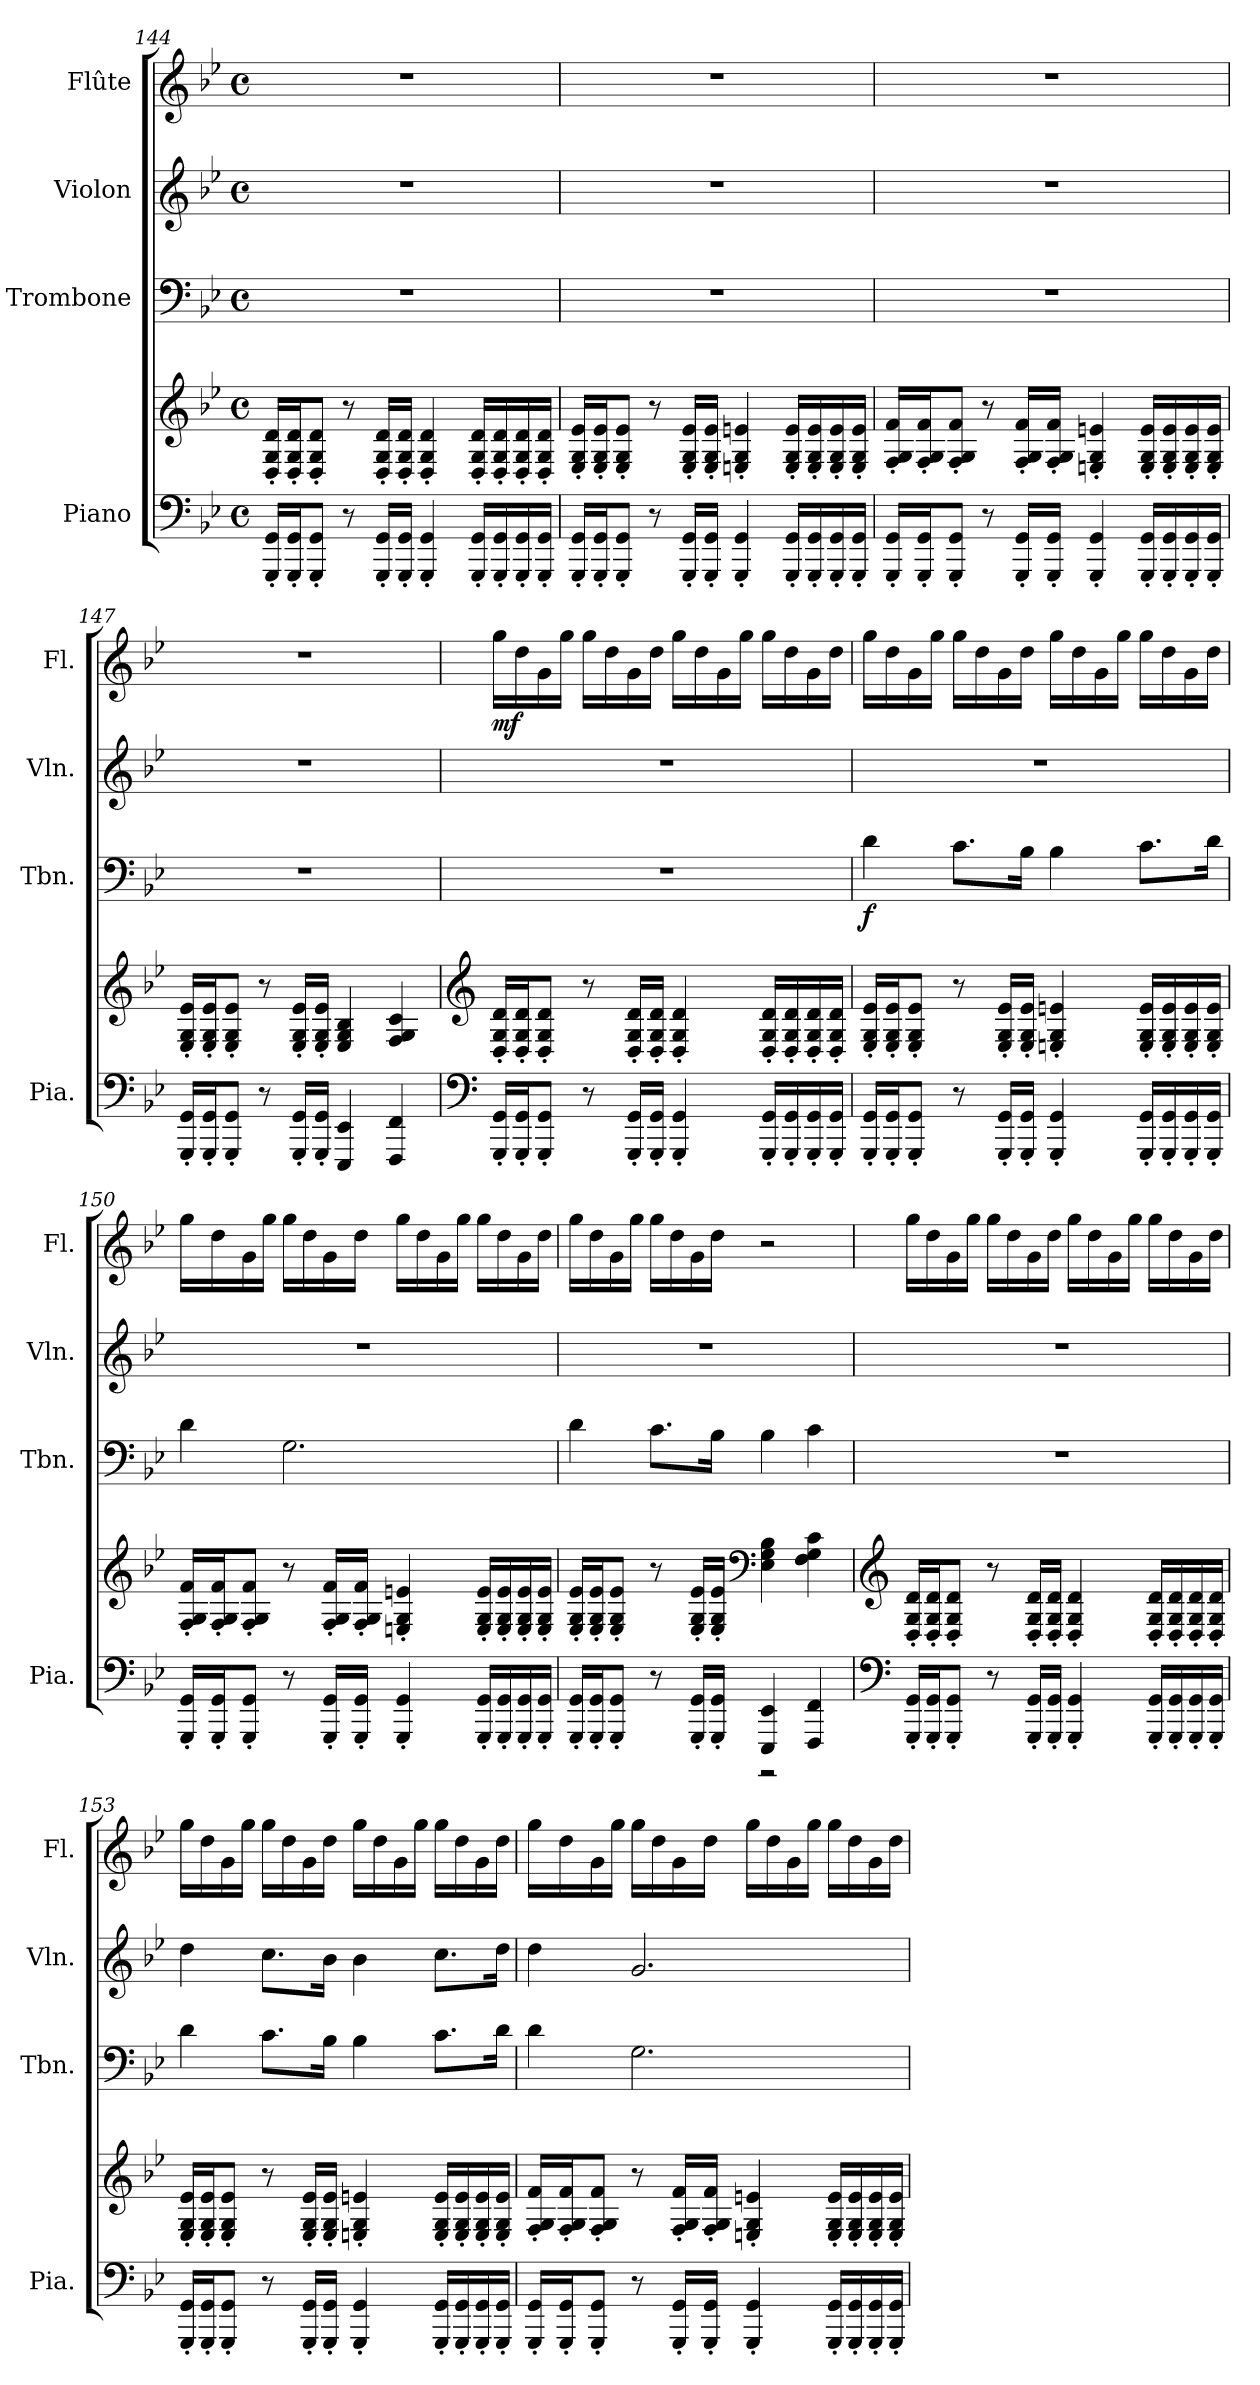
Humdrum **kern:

**kern	**kern	**kern	**dynam	**kern	**kern	**dynam
*part4	*part4	*part3	*part3	*part2	*part1	*part1
*staff5	*staff4	*staff3	*staff3	*staff2	*staff1	*staff1
*I"Piano	*	*I"Trombone	*	*I"Violon	*I"Flûte	*
*I'Pia.	*	*I'Tbn.	*	*I'Vln.	*I'Fl.	*
*clefF4	*clefG2	*clefF4	*	*clefG2	*clefG2	*
*k[b-e-]	*k[b-e-]	*k[b-e-]	*	*k[b-e-]	*k[b-e-]	*
*M4/4	*M4/4	*M4/4	*	*M4/4	*M4/4	*
*met(c)	*met(c)	*met(c)	*	*met(c)	*met(c)	*
*MM120	*MM120	*MM120	*	*MM120	*MM120	*
=144	=144	=144	=144	=144	=144	=144
16GGG/' 16GG/'LL	16D/' 16G/' 16d/'LL	1r	.	1r	1r	.
16GGG/' 16GG/'J	16D/' 16G/' 16d/'J	.	.	.	.	.
8GGG/' 8GG/'J	8D/' 8G/' 8d/'J	.	.	.	.	.
8r	8r	.	.	.	.	.
16GGG/' 16GG/'LL	16D/' 16G/' 16d/'LL	.	.	.	.	.
16GGG/' 16GG/'JJ	16D/' 16G/' 16d/'JJ	.	.	.	.	.
4GGG/' 4GG/'	4D/' 4G/' 4d/'	.	.	.	.	.
16GGG/' 16GG/'LL	16D/' 16G/' 16d/'LL	.	.	.	.	.
16GGG/' 16GG/'	16D/' 16G/' 16d/'	.	.	.	.	.
16GGG/' 16GG/'	16D/' 16G/' 16d/'	.	.	.	.	.
16GGG/' 16GG/'JJ	16D/' 16G/' 16d/'JJ	.	.	.	.	.
!!LO:PB:g=z
=145	=145	=145	=145	=145	=145	=145
16GGG/' 16GG/'LL	16E-/' 16G/' 16e-/'LL	1r	.	1r	1r	.
16GGG/' 16GG/'J	16E-/' 16G/' 16e-/'J	.	.	.	.	.
8GGG/' 8GG/'J	8E-/' 8G/' 8e-/'J	.	.	.	.	.
8r	8r	.	.	.	.	.
16GGG/' 16GG/'LL	16E-/' 16G/' 16e-/'LL	.	.	.	.	.
16GGG/' 16GG/'JJ	16E-/' 16G/' 16e-/'JJ	.	.	.	.	.
4GGG/' 4GG/'	4En/' 4G/' 4en/'	.	.	.	.	.
16GGG/' 16GG/'LL	16E/' 16G/' 16e/'LL	.	.	.	.	.
16GGG/' 16GG/'	16E/' 16G/' 16e/'	.	.	.	.	.
16GGG/' 16GG/'	16E/' 16G/' 16e/'	.	.	.	.	.
16GGG/' 16GG/'JJ	16E/' 16G/' 16e/'JJ	.	.	.	.	.
=146	=146	=146	=146	=146	=146	=146
16GGG/' 16GG/'LL	16F/' 16G/' 16f/'LL	1r	.	1r	1r	.
16GGG/' 16GG/'J	16F/' 16G/' 16f/'J	.	.	.	.	.
8GGG/' 8GG/'J	8F/' 8G/' 8f/'J	.	.	.	.	.
8r	8r	.	.	.	.	.
16GGG/' 16GG/'LL	16F/' 16G/' 16f/'LL	.	.	.	.	.
16GGG/' 16GG/'JJ	16F/' 16G/' 16f/'JJ	.	.	.	.	.
4GGG/' 4GG/'	4En/' 4G/' 4en/'	.	.	.	.	.
16GGG/' 16GG/'LL	16E/' 16G/' 16e/'LL	.	.	.	.	.
16GGG/' 16GG/'	16E/' 16G/' 16e/'	.	.	.	.	.
16GGG/' 16GG/'	16E/' 16G/' 16e/'	.	.	.	.	.
16GGG/' 16GG/'JJ	16E/' 16G/' 16e/'JJ	.	.	.	.	.
!!LO:LB:g=z
=147	=147	=147	=147	=147	=147	=147
16GGG/' 16GG/'LL	16E-/' 16G/' 16e-/'LL	1r	.	1r	1r	.
16GGG/' 16GG/'J	16E-/' 16G/' 16e-/'J	.	.	.	.	.
8GGG/' 8GG/'J	8E-/' 8G/' 8e-/'J	.	.	.	.	.
8r	8r	.	.	.	.	.
16GGG/' 16GG/'LL	16E-/' 16G/' 16e-/'LL	.	.	.	.	.
16GGG/' 16GG/'JJ	16E-/' 16G/' 16e-/'JJ	.	.	.	.	.
4EEE-/ 4EE-/	4E-/ 4G/ 4B-/	.	.	.	.	.
4FFF/ 4FF/	4F/ 4G/ 4c/	.	.	.	.	.
=148	=148	=148	=148	=148	=148	=148
*clefF4	*clefG2	*	*	*	*	*
!	!	!	!	!	!	!LO:DY:b
16GGG/' 16GG/'LL	16D/' 16G/' 16d/'LL	1r	.	1r	16gg\LL	mf
16GGG/' 16GG/'J	16D/' 16G/' 16d/'J	.	.	.	16dd\	.
8GGG/' 8GG/'J	8D/' 8G/' 8d/'J	.	.	.	16g\	.
.	.	.	.	.	16gg\JJ	.
8r	8r	.	.	.	16gg\LL	.
.	.	.	.	.	16dd\	.
16GGG/' 16GG/'LL	16D/' 16G/' 16d/'LL	.	.	.	16g\	.
16GGG/' 16GG/'JJ	16D/' 16G/' 16d/'JJ	.	.	.	16dd\JJ	.
4GGG/' 4GG/'	4D/' 4G/' 4d/'	.	.	.	16gg\LL	.
.	.	.	.	.	16dd\	.
.	.	.	.	.	16g\	.
.	.	.	.	.	16gg\JJ	.
16GGG/' 16GG/'LL	16D/' 16G/' 16d/'LL	.	.	.	16gg\LL	.
16GGG/' 16GG/'	16D/' 16G/' 16d/'	.	.	.	16dd\	.
16GGG/' 16GG/'	16D/' 16G/' 16d/'	.	.	.	16g\	.
16GGG/' 16GG/'JJ	16D/' 16G/' 16d/'JJ	.	.	.	16dd\JJ	.
!!LO:PB:g=z
=149	=149	=149	=149	=149	=149	=149
!	!	!	!LO:DY:b	!	!	!
16GGG/' 16GG/'LL	16E-/' 16G/' 16e-/'LL	4d\	f	1r	16gg\LL	.
16GGG/' 16GG/'J	16E-/' 16G/' 16e-/'J	.	.	.	16dd\	.
8GGG/' 8GG/'J	8E-/' 8G/' 8e-/'J	.	.	.	16g\	.
.	.	.	.	.	16gg\JJ	.
8r	8r	8.c\L	.	.	16gg\LL	.
.	.	.	.	.	16dd\	.
16GGG/' 16GG/'LL	16E-/' 16G/' 16e-/'LL	.	.	.	16g\	.
16GGG/' 16GG/'JJ	16E-/' 16G/' 16e-/'JJ	16B-\Jk	.	.	16dd\JJ	.
4GGG/' 4GG/'	4En/' 4G/' 4en/'	4B-\	.	.	16gg\LL	.
.	.	.	.	.	16dd\	.
.	.	.	.	.	16g\	.
.	.	.	.	.	16gg\JJ	.
16GGG/' 16GG/'LL	16E/' 16G/' 16e/'LL	8.c\L	.	.	16gg\LL	.
16GGG/' 16GG/'	16E/' 16G/' 16e/'	.	.	.	16dd\	.
16GGG/' 16GG/'	16E/' 16G/' 16e/'	.	.	.	16g\	.
16GGG/' 16GG/'JJ	16E/' 16G/' 16e/'JJ	16d\Jk	.	.	16dd\JJ	.
=150	=150	=150	=150	=150	=150	=150
16GGG/' 16GG/'LL	16F/' 16G/' 16f/'LL	4d\	.	1r	16gg\LL	.
16GGG/' 16GG/'J	16F/' 16G/' 16f/'J	.	.	.	16dd\	.
8GGG/' 8GG/'J	8F/' 8G/' 8f/'J	.	.	.	16g\	.
.	.	.	.	.	16gg\JJ	.
8r	8r	2.G\	.	.	16gg\LL	.
.	.	.	.	.	16dd\	.
16GGG/' 16GG/'LL	16F/' 16G/' 16f/'LL	.	.	.	16g\	.
16GGG/' 16GG/'JJ	16F/' 16G/' 16f/'JJ	.	.	.	16dd\JJ	.
4GGG/' 4GG/'	4En/' 4G/' 4en/'	.	.	.	16gg\LL	.
.	.	.	.	.	16dd\	.
.	.	.	.	.	16g\	.
.	.	.	.	.	16gg\JJ	.
16GGG/' 16GG/'LL	16E/' 16G/' 16e/'LL	.	.	.	16gg\LL	.
16GGG/' 16GG/'	16E/' 16G/' 16e/'	.	.	.	16dd\	.
16GGG/' 16GG/'	16E/' 16G/' 16e/'	.	.	.	16g\	.
16GGG/' 16GG/'JJ	16E/' 16G/' 16e/'JJ	.	.	.	16dd\JJ	.
!!LO:LB:g=z
=151	=151	=151	=151	=151	=151	=151
*^	*	*	*	*	*	*
16GGG/' 16GG/'LL	2ryy	16E-/' 16G/' 16e-/'LL	4d\	.	1r	16gg\LL	.
16GGG/' 16GG/'J	.	16E-/' 16G/' 16e-/'J	.	.	.	16dd\	.
8GGG/' 8GG/'J	.	8E-/' 8G/' 8e-/'J	.	.	.	16g\	.
.	.	.	.	.	.	16gg\JJ	.
8r	.	8r	8.c\L	.	.	16gg\LL	.
.	.	.	.	.	.	16dd\	.
16GGG/' 16GG/'LL	.	16E-/' 16G/' 16e-/'LL	.	.	.	16g\	.
16GGG/' 16GG/'JJ	.	16E-/' 16G/' 16e-/'JJ	16B-\Jk	.	.	16dd\JJ	.
*	*	*clefF4	*	*	*	*	*
4EEE-/ 4EE-/	2r	4E-\ 4G\ 4B-\	4B-\	.	.	2r	.
4FFF/ 4FF/	.	4F\ 4G\ 4c\	4c\	.	.	.	.
*v	*v	*	*	*	*	*	*
=152	=152	=152	=152	=152	=152	=152
*clefF4	*clefG2	*	*	*	*	*
16GGG/' 16GG/'LL	16D/' 16G/' 16d/'LL	1r	.	1r	16gg\LL	.
16GGG/' 16GG/'J	16D/' 16G/' 16d/'J	.	.	.	16dd\	.
8GGG/' 8GG/'J	8D/' 8G/' 8d/'J	.	.	.	16g\	.
.	.	.	.	.	16gg\JJ	.
8r	8r	.	.	.	16gg\LL	.
.	.	.	.	.	16dd\	.
16GGG/' 16GG/'LL	16D/' 16G/' 16d/'LL	.	.	.	16g\	.
16GGG/' 16GG/'JJ	16D/' 16G/' 16d/'JJ	.	.	.	16dd\JJ	.
4GGG/' 4GG/'	4D/' 4G/' 4d/'	.	.	.	16gg\LL	.
.	.	.	.	.	16dd\	.
.	.	.	.	.	16g\	.
.	.	.	.	.	16gg\JJ	.
16GGG/' 16GG/'LL	16D/' 16G/' 16d/'LL	.	.	.	16gg\LL	.
16GGG/' 16GG/'	16D/' 16G/' 16d/'	.	.	.	16dd\	.
16GGG/' 16GG/'	16D/' 16G/' 16d/'	.	.	.	16g\	.
16GGG/' 16GG/'JJ	16D/' 16G/' 16d/'JJ	.	.	.	16dd\JJ	.
!!LO:PB:g=z
=153	=153	=153	=153	=153	=153	=153
16GGG/' 16GG/'LL	16E-/' 16G/' 16e-/'LL	4d\	.	4dd\	16gg\LL	.
16GGG/' 16GG/'J	16E-/' 16G/' 16e-/'J	.	.	.	16dd\	.
8GGG/' 8GG/'J	8E-/' 8G/' 8e-/'J	.	.	.	16g\	.
.	.	.	.	.	16gg\JJ	.
8r	8r	8.c\L	.	8.cc\L	16gg\LL	.
.	.	.	.	.	16dd\	.
16GGG/' 16GG/'LL	16E-/' 16G/' 16e-/'LL	.	.	.	16g\	.
16GGG/' 16GG/'JJ	16E-/' 16G/' 16e-/'JJ	16B-\Jk	.	16b-\Jk	16dd\JJ	.
4GGG/' 4GG/'	4En/' 4G/' 4en/'	4B-\	.	4b-\	16gg\LL	.
.	.	.	.	.	16dd\	.
.	.	.	.	.	16g\	.
.	.	.	.	.	16gg\JJ	.
16GGG/' 16GG/'LL	16E/' 16G/' 16e/'LL	8.c\L	.	8.cc\L	16gg\LL	.
16GGG/' 16GG/'	16E/' 16G/' 16e/'	.	.	.	16dd\	.
16GGG/' 16GG/'	16E/' 16G/' 16e/'	.	.	.	16g\	.
16GGG/' 16GG/'JJ	16E/' 16G/' 16e/'JJ	16d\Jk	.	16dd\Jk	16dd\JJ	.
=154	=154	=154	=154	=154	=154	=154
16GGG/' 16GG/'LL	16F/' 16G/' 16f/'LL	4d\	.	4dd\	16gg\LL	.
16GGG/' 16GG/'J	16F/' 16G/' 16f/'J	.	.	.	16dd\	.
8GGG/' 8GG/'J	8F/' 8G/' 8f/'J	.	.	.	16g\	.
.	.	.	.	.	16gg\JJ	.
8r	8r	2.G\	.	2.g/	16gg\LL	.
.	.	.	.	.	16dd\	.
16GGG/' 16GG/'LL	16F/' 16G/' 16f/'LL	.	.	.	16g\	.
16GGG/' 16GG/'JJ	16F/' 16G/' 16f/'JJ	.	.	.	16dd\JJ	.
4GGG/' 4GG/'	4En/' 4G/' 4en/'	.	.	.	16gg\LL	.
.	.	.	.	.	16dd\	.
.	.	.	.	.	16g\	.
.	.	.	.	.	16gg\JJ	.
16GGG/' 16GG/'LL	16E/' 16G/' 16e/'LL	.	.	.	16gg\LL	.
16GGG/' 16GG/'	16E/' 16G/' 16e/'	.	.	.	16dd\	.
16GGG/' 16GG/'	16E/' 16G/' 16e/'	.	.	.	16g\	.
16GGG/' 16GG/'JJ	16E/' 16G/' 16e/'JJ	.	.	.	16dd\JJ	.
=	=	=	=	=	=	=
*-	*-	*-	*-	*-	*-	*-
